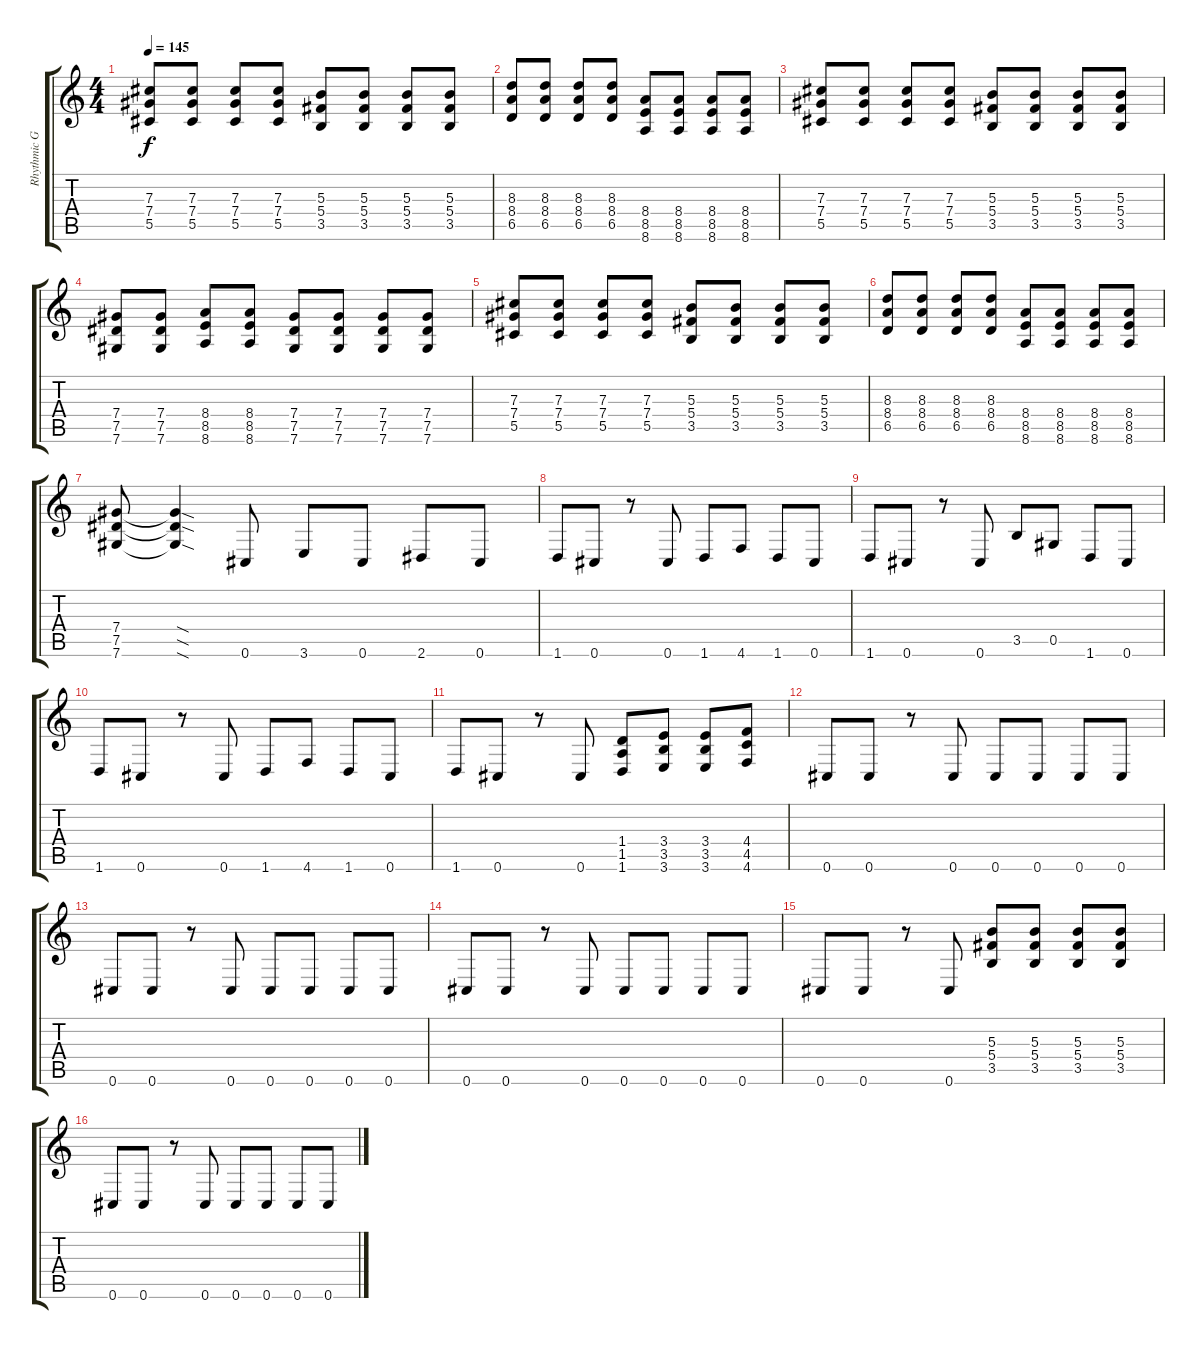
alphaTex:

\track ("Rhythmic Guitar" "Rhythmic G") {instrument distortionguitar}
\staff {score tabs}
\tuning (Eb4 Bb3 Gb3 Db3 Ab2 Db2) {hide}
\ts (4 4)
\tempo 145
\clef g2
\ks c
(7.3 7.4 5.5).8{dy f} (7.3 7.4 5.5).8 (7.3 7.4 5.5).8 (7.3 7.4 5.5).8 (5.3 5.4 3.5).8 (5.3 5.4 3.5).8 (5.3 5.4 3.5).8 (5.3 5.4 3.5).8 |
(8.3 8.4 6.5).8 (8.3 8.4 6.5).8 (8.3 8.4 6.5).8 (8.3 8.4 6.5).8 (8.4 8.5 8.6).8 (8.4 8.5 8.6).8 (8.4 8.5 8.6).8 (8.4 8.5 8.6).8 |
(7.3 7.4 5.5).8 (7.3 7.4 5.5).8 (7.3 7.4 5.5).8 (7.3 7.4 5.5).8 (5.3 5.4 3.5).8 (5.3 5.4 3.5).8 (5.3 5.4 3.5).8 (5.3 5.4 3.5).8 |
(7.4 7.5 7.6).8 (7.4 7.5 7.6).8 (8.4 8.5 8.6).8 (8.4 8.5 8.6).8 (7.4 7.5 7.6).8 (7.4 7.5 7.6).8 (7.4 7.5 7.6).8 (7.4 7.5 7.6).8 |
(7.3 7.4 5.5).8 (7.3 7.4 5.5).8 (7.3 7.4 5.5).8 (7.3 7.4 5.5).8 (5.3 5.4 3.5).8 (5.3 5.4 3.5).8 (5.3 5.4 3.5).8 (5.3 5.4 3.5).8 |
(8.3 8.4 6.5).8 (8.3 8.4 6.5).8 (8.3 8.4 6.5).8 (8.3 8.4 6.5).8 (8.4 8.5 8.6).8 (8.4 8.5 8.6).8 (8.4 8.5 8.6).8 (8.4 8.5 8.6).8 |
(7.4 7.5 7.6).8 (7.4{sod t} 7.5{sod t} 7.6{sod t}).4 0.6.8 3.6.8 0.6.8 2.6.8 0.6.8 |
1.6.8 0.6.8 r.8 0.6.8 1.6.8 4.6.8 1.6.8 0.6.8 |
1.6.8 0.6.8 r.8 0.6.8 3.5.8 0.5.8 1.6.8 0.6.8 |
1.6.8 0.6.8 r.8 0.6.8 1.6.8 4.6.8 1.6.8 0.6.8 |
1.6.8 0.6.8 r.8 0.6.8 (1.4 1.5 1.6).8 (3.4 3.5 3.6).8 (3.4 3.5 3.6).8 (4.4 4.5 4.6).8 |
0.6.8 0.6.8 r.8 0.6.8 0.6.8 0.6.8 0.6.8 0.6.8 |
0.6.8 0.6.8 r.8 0.6.8 0.6.8 0.6.8 0.6.8 0.6.8 |
0.6.8 0.6.8 r.8 0.6.8 0.6.8 0.6.8 0.6.8 0.6.8 |
0.6.8 0.6.8 r.8 0.6.8 (5.3 5.4 3.5).8 (5.3 5.4 3.5).8 (5.3 5.4 3.5).8 (5.3 5.4 3.5).8 |
0.6.8 0.6.8 r.8 0.6.8 0.6.8 0.6.8 0.6.8 0.6.8
